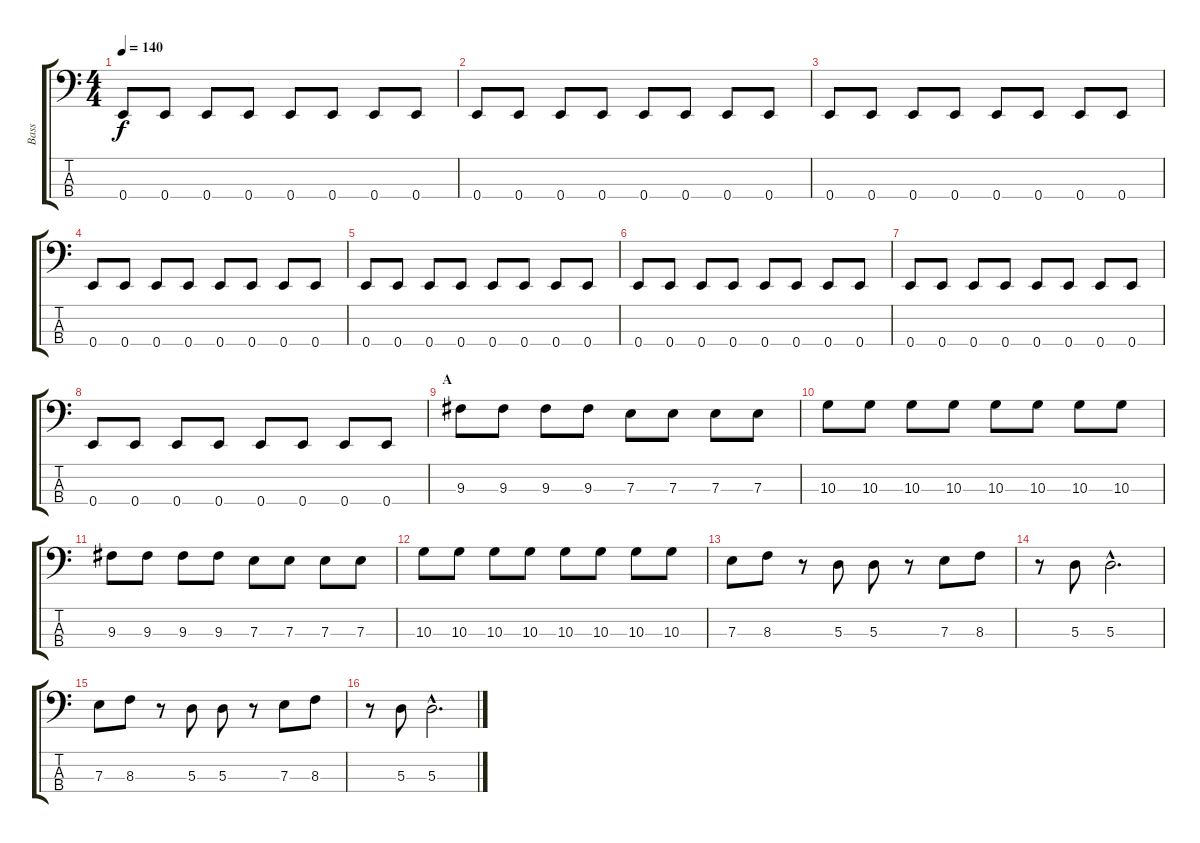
\track ("Bass" "Bass") {instrument electricbassfinger}
\staff {score tabs}
\tuning (G2 D2 A1 E1) {hide}
\ts (4 4)
\tempo 140
\clef f4
\ks c
0.4.8{dy f} 0.4.8 0.4.8 0.4.8 0.4.8 0.4.8 0.4.8 0.4.8 |
0.4.8 0.4.8 0.4.8 0.4.8 0.4.8 0.4.8 0.4.8 0.4.8 |
0.4.8 0.4.8 0.4.8 0.4.8 0.4.8 0.4.8 0.4.8 0.4.8 |
0.4.8 0.4.8 0.4.8 0.4.8 0.4.8 0.4.8 0.4.8 0.4.8 |
0.4.8 0.4.8 0.4.8 0.4.8 0.4.8 0.4.8 0.4.8 0.4.8 |
0.4.8 0.4.8 0.4.8 0.4.8 0.4.8 0.4.8 0.4.8 0.4.8 |
0.4.8 0.4.8 0.4.8 0.4.8 0.4.8 0.4.8 0.4.8 0.4.8 |
0.4.8 0.4.8 0.4.8 0.4.8 0.4.8 0.4.8 0.4.8 0.4.8 |
\section ("" "A")
9.3.8 9.3.8 9.3.8 9.3.8 7.3.8 7.3.8 7.3.8 7.3.8 |
10.3.8 10.3.8 10.3.8 10.3.8 10.3.8 10.3.8 10.3.8 10.3.8 |
9.3.8 9.3.8 9.3.8 9.3.8 7.3.8 7.3.8 7.3.8 7.3.8 |
10.3.8 10.3.8 10.3.8 10.3.8 10.3.8 10.3.8 10.3.8 10.3.8 |
7.3.8 8.3.8 r.8 5.3.8 5.3.8 r.8 7.3.8 8.3.8 |
r.8 5.3.8 5.3{hac}.2{d} |
7.3.8 8.3.8 r.8 5.3.8 5.3.8 r.8 7.3.8 8.3.8 |
r.8 5.3.8 5.3{hac}.2{d}
